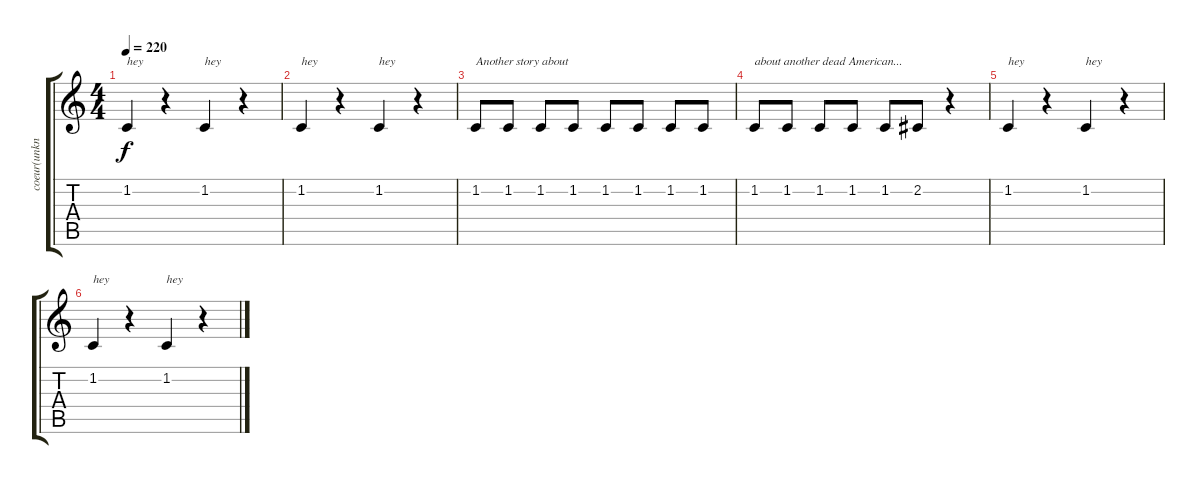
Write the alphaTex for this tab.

\track ("coeur(unknow bastards)" "coeur(unkn") {instrument trombone}
\staff {score tabs}
\tuning (E4 B3 G3 D3 A2 E2) {hide}
\ts (4 4)
\tempo 220
\clef g2
\ks c
1.2.4{txt "hey" dy f} r.4 1.2.4{txt "hey"} r.4 |
1.2.4{txt "hey"} r.4 1.2.4{txt "hey"} r.4 |
1.2.8{txt "Another story about "} 1.2.8 1.2.8 1.2.8 1.2.8 1.2.8 1.2.8 1.2.8 |
1.2.8{txt "about another dead American... "} 1.2.8 1.2.8 1.2.8 1.2.8 2.2.8 r.4 |
1.2.4{txt "hey"} r.4 1.2.4{txt "hey"} r.4 |
1.2.4{txt "hey"} r.4 1.2.4{txt "hey"} r.4
